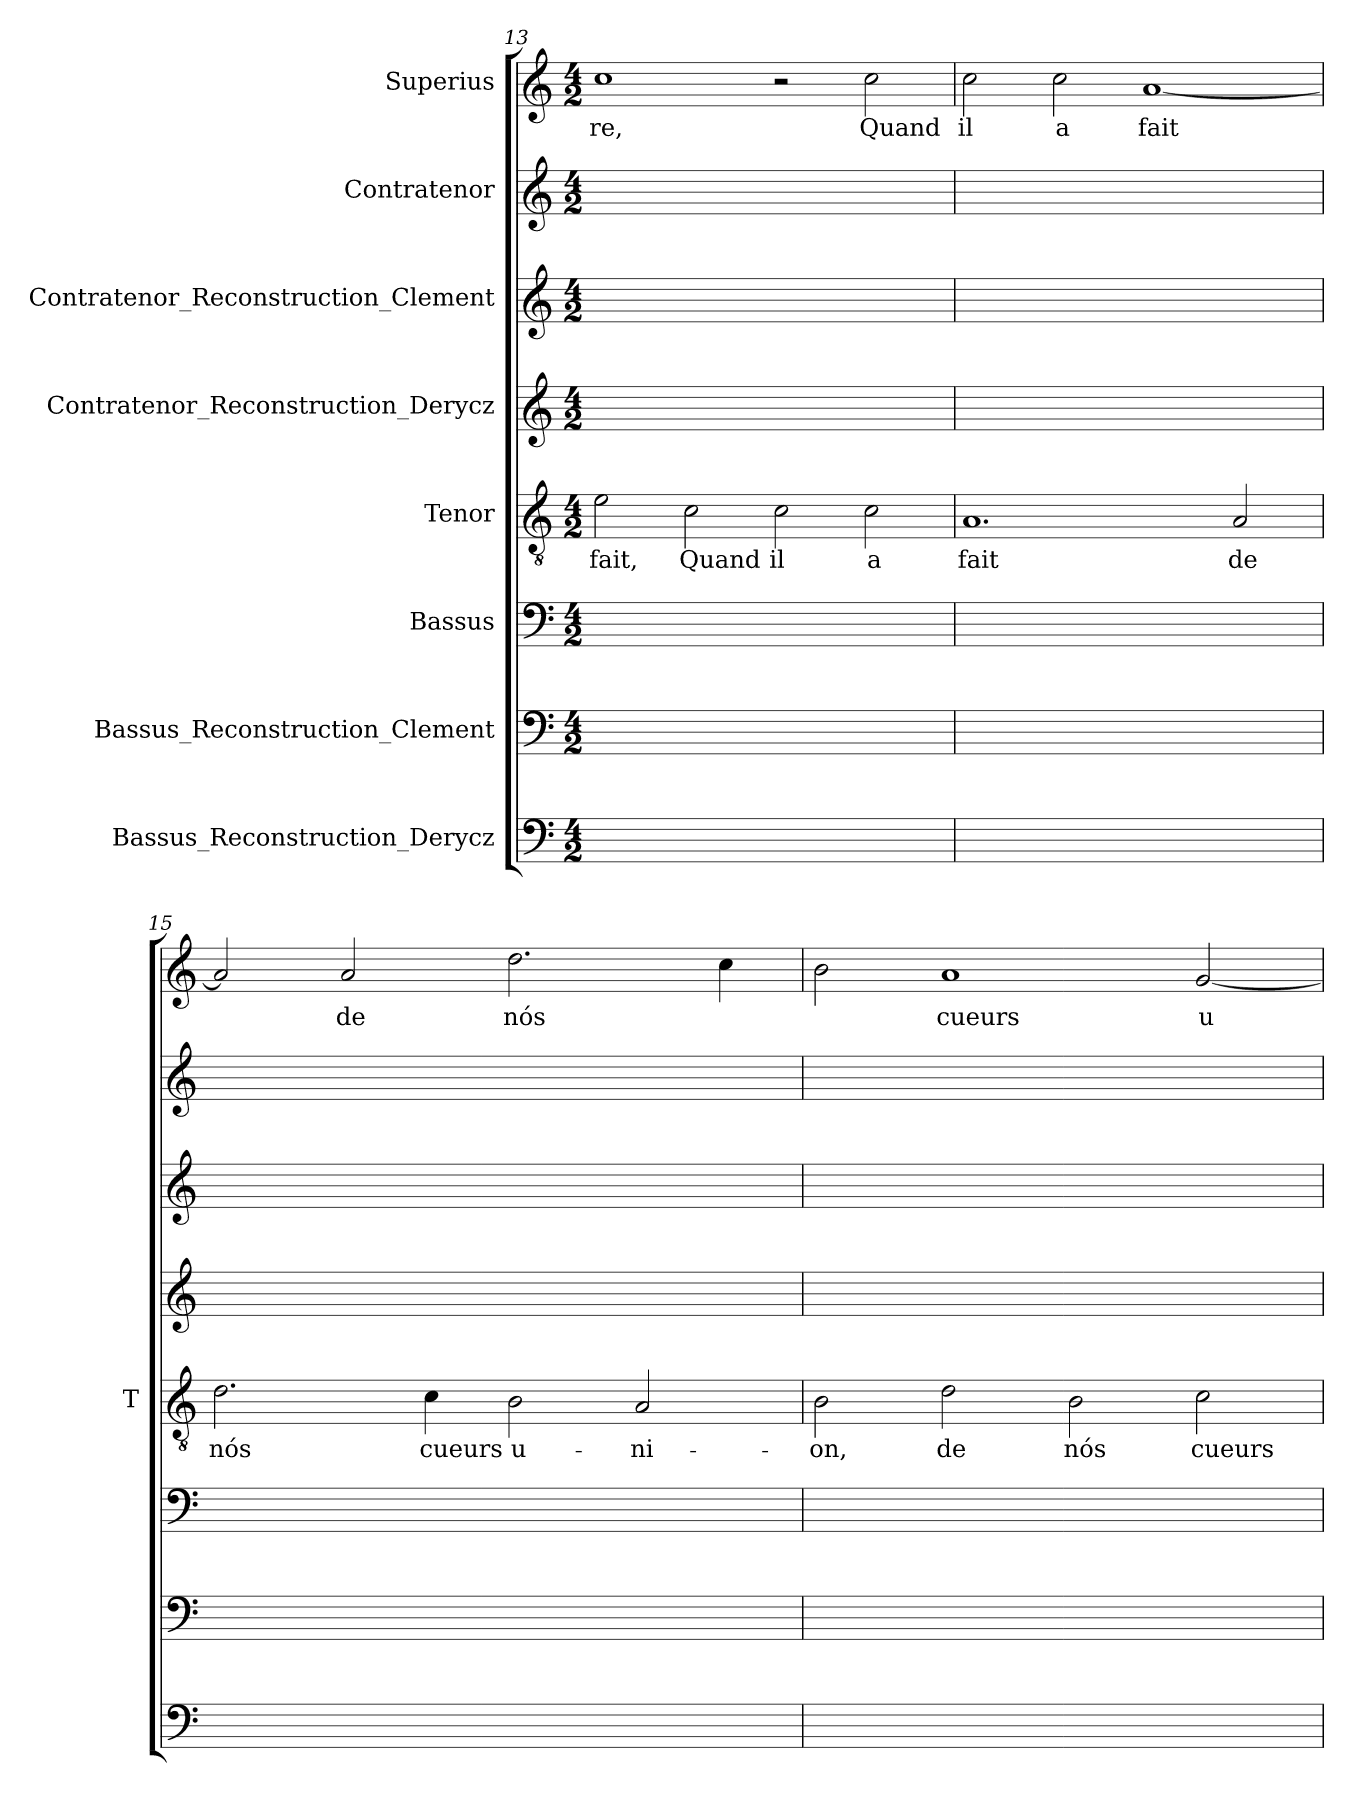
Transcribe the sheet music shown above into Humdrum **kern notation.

**kern	**kern	**kern	**kern	**text	**kern	**kern	**kern	**kern	**text
*part8	*part7	*part6	*part5	*part5	*part4	*part3	*part2	*part1	*part1
*staff8	*staff7	*staff6	*staff5	*staff5	*staff4	*staff3	*staff2	*staff1	*staff1
*I"Bassus_Reconstruction_Derycz	*I"Bassus_Reconstruction_Clement	*I"Bassus	*I"Tenor	*	*I"Contratenor_Reconstruction_Derycz	*I"Contratenor_Reconstruction_Clement	*I"Contratenor	*I"Superius	*
*	*	*	*I'T	*	*	*	*	*	*
*clefF4	*clefF4	*clefF4	*clefGv2	*	*clefG2	*clefG2	*clefG2	*clefG2	*
*k[]	*k[]	*k[]	*k[]	*	*k[]	*k[]	*k[]	*k[]	*
*M4/2	*M4/2	*M4/2	*M4/2	*	*M4/2	*M4/2	*M4/2	*M4/2	*
=13	=13	=13	=13	=13	=13	=13	=13	=13	=13
0ryy	0ryy	0ryy	2e	-fait,	0ryy	0ryy	0ryy	1cc	-re,
.	.	.	2c	-Quand	.	.	.	.	.
.	.	.	2c	-il	.	.	.	2r	.
.	.	.	2c	-a	.	.	.	2cc	-Quand
=14	=14	=14	=14	=14	=14	=14	=14	=14	=14
0ryy	0ryy	0ryy	1.A	-fait	0ryy	0ryy	0ryy	2cc	-il
.	.	.	.	.	.	.	.	2cc	-a
.	.	.	.	.	.	.	.	[1a	-fait
.	.	.	2A	-de	.	.	.	.	.
=15	=15	=15	=15	=15	=15	=15	=15	=15	=15
0ryy	0ryy	0ryy	2.d	-nós	0ryy	0ryy	0ryy	2a]	.
.	.	.	.	.	.	.	.	2a	-de
.	.	.	4c	-cueurs	.	.	.	.	.
.	.	.	2B	u-	.	.	.	2.dd	-nós
.	.	.	2A	ni-	.	.	.	.	.
.	.	.	.	.	.	.	.	4cc	.
=16	=16	=16	=16	=16	=16	=16	=16	=16	=16
0ryy	0ryy	0ryy	2B	-on,	0ryy	0ryy	0ryy	2b	.
.	.	.	2d	-de	.	.	.	1a	-cueurs
.	.	.	2B	-nós	.	.	.	.	.
.	.	.	2c	-cueurs	.	.	.	[2g	u-
=	=	=	=	=	=	=	=	=	=
*-	*-	*-	*-	*-	*-	*-	*-	*-	*-
